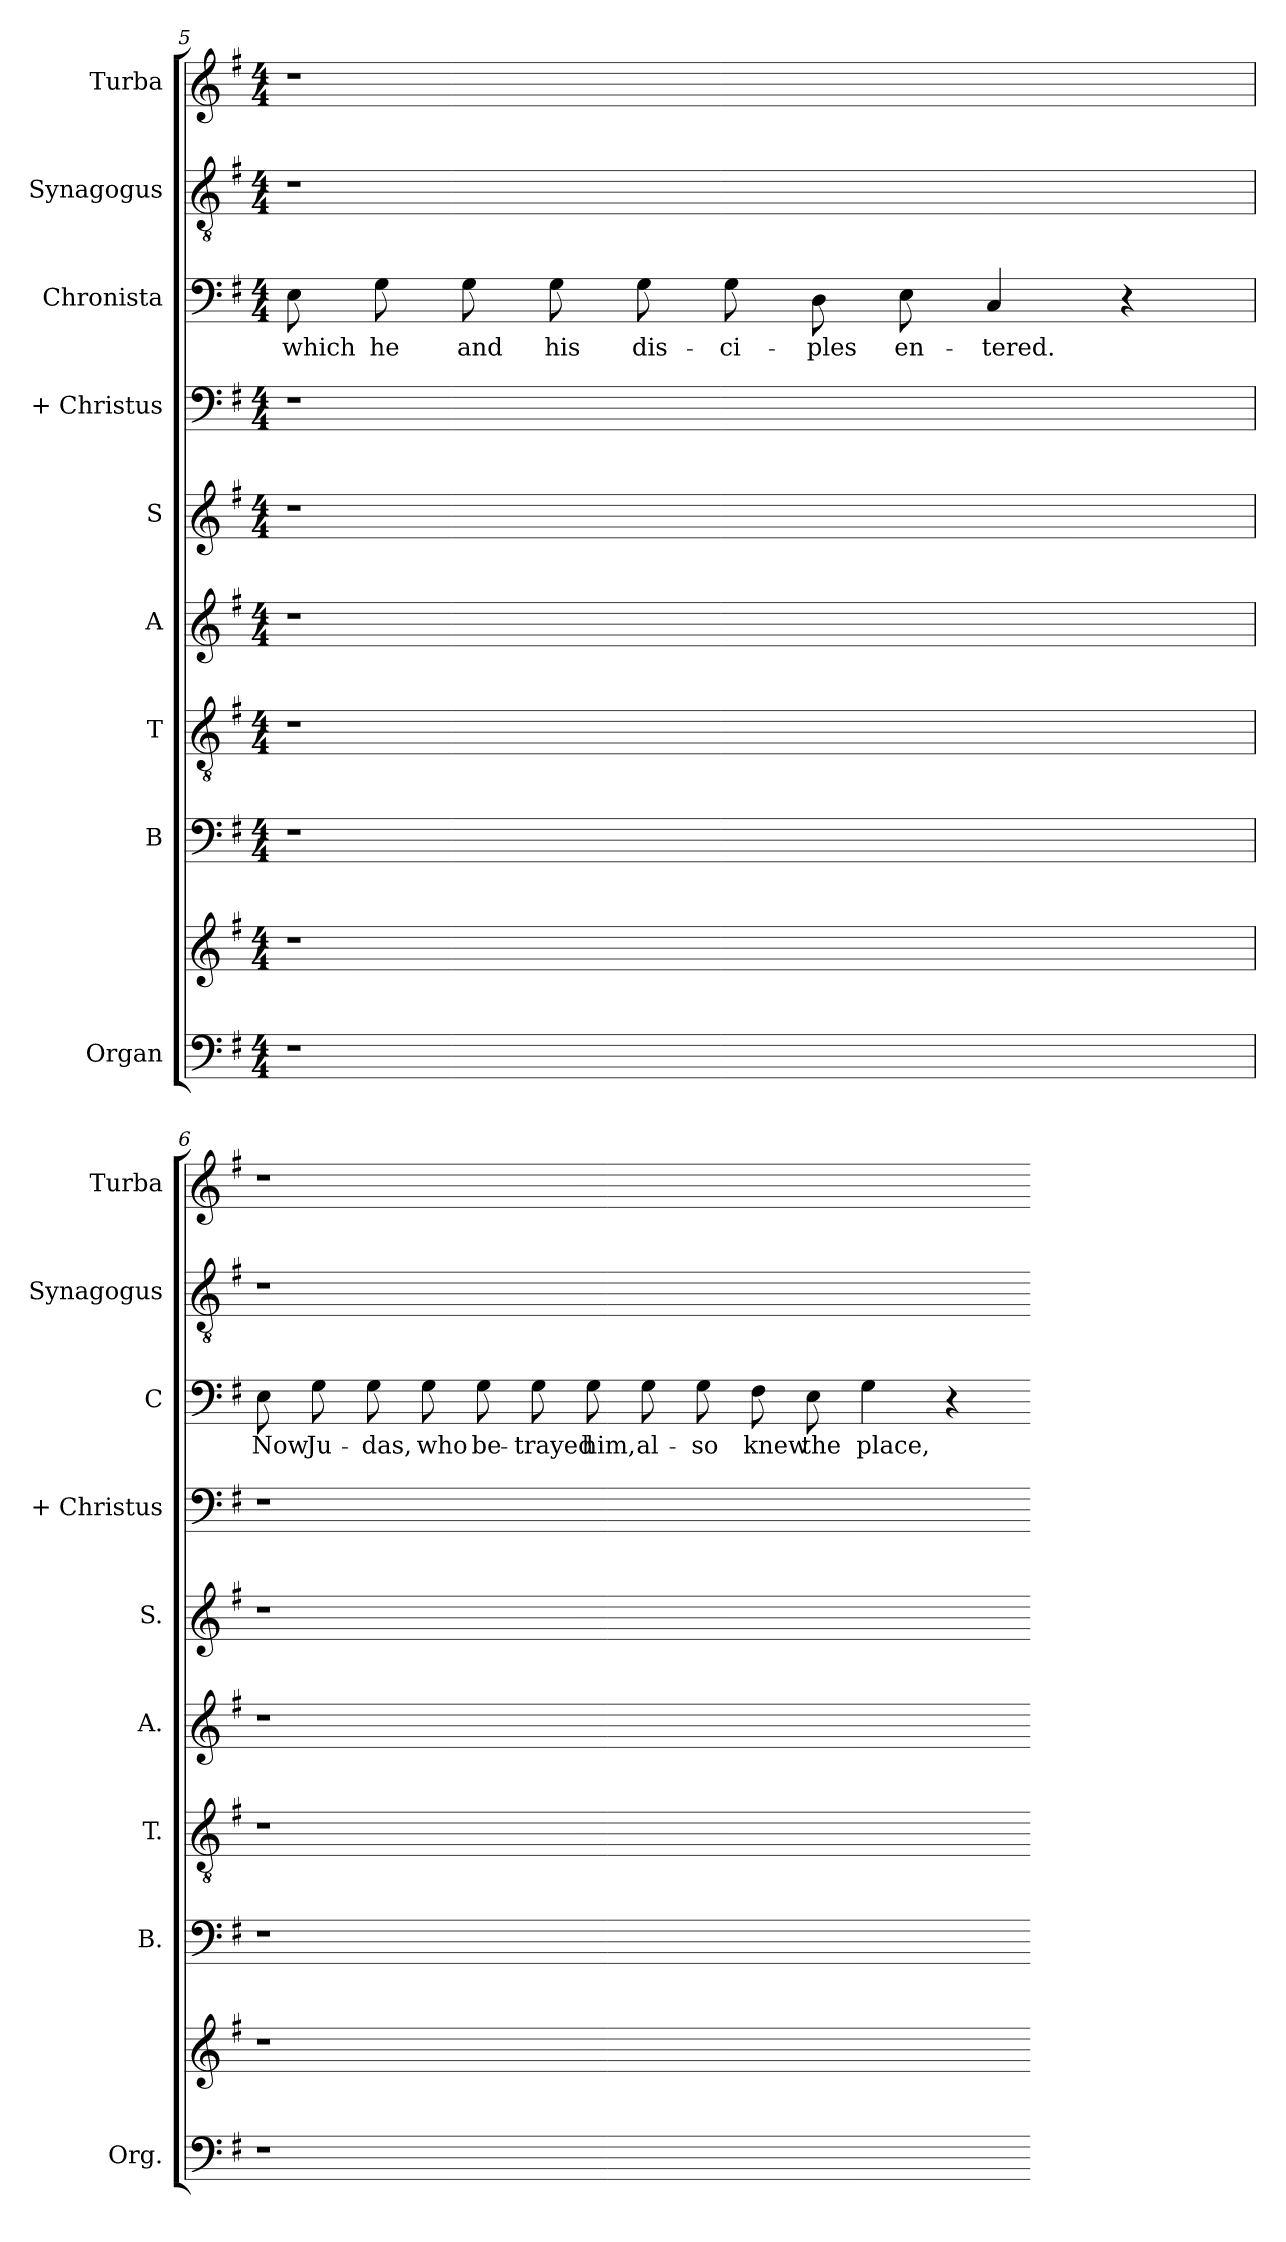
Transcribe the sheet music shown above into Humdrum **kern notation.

**kern	**kern	**kern	**kern	**kern	**kern	**kern	**kern	**text	**kern	**kern
*part9	*part9	*part8	*part7	*part6	*part5	*part4	*part3	*part3	*part2	*part1
*staff10	*staff9	*staff8	*staff7	*staff6	*staff5	*staff4	*staff3	*staff3	*staff2	*staff1
*I"Organ	*	*I"B	*I"T	*I"A	*I"S	*I"+ Christus	*I"Chronista	*	*I"Synagogus	*I"Turba
*I'Org.	*	*I'B.	*I'T.	*I'A.	*I'S.	*I'+ Christus	*I'C	*	*I'Synagogus	*I'Turba
!!LO:LB:g=z
*clefF4	*clefG2	*clefF4	*clefGv2	*clefG2	*clefG2	*clefF4	*clefF4	*	*clefGv2	*clefG2
*	*	*	*ITrd7c12	*	*	*	*	*	*ITrd7c12	*
*k[f#]	*k[f#]	*k[f#]	*k[f#]	*k[f#]	*k[f#]	*k[f#]	*k[f#]	*	*k[f#]	*k[f#]
*G:	*G:	*G:	*G:	*G:	*G:	*G:	*G:	*	*G:	*G:
*M4/4	*M4/4	*M4/4	*M4/4	*M4/4	*M4/4	*M4/4	*M4/4	*	*M4/4	*M4/4
=5	=5	=5	=5	=5	=5	=5	=5	=5	=5	=5
!LO:N:vis=1	!LO:N:vis=1	!LO:N:vis=1	!LO:N:vis=1	!LO:N:vis=1	!LO:N:vis=1	!LO:N:vis=1	!	!	!	!
!	!	!	!	!	!	!	!	!LO:LY:b:color=#000000	!LO:N:vis=1	!LO:N:vis=1
1.r	1.r	1r	1r	1r	1r	1r	8Ei\	which	1r	1r
!	!	!	!	!	!	!	!	!LO:LY:b:color=#000000	!	!
.	.	.	.	.	.	.	8Gi\	he	.	.
!	!	!	!	!	!	!	!	!LO:LY:b:color=#000000	!	!
.	.	.	.	.	.	.	8Gi\	and	.	.
!	!	!	!	!	!	!	!	!LO:LY:b:color=#000000	!	!
.	.	.	.	.	.	.	8Gi\	his	.	.
!	!	!	!	!	!	!	!	!LO:LY:b:color=#000000	!	!
.	.	.	.	.	.	.	8Gi\	dis-	.	.
!	!	!	!	!	!	!	!	!LO:LY:b:color=#000000	!	!
.	.	.	.	.	.	.	8Gi\	-ci-	.	.
!	!	!	!	!	!	!	!	!LO:LY:b:color=#000000	!	!
.	.	.	.	.	.	.	8Di\	-ples	.	.
!	!	!	!	!	!	!	!	!LO:LY:b:color=#000000	!	!
.	.	.	.	.	.	.	8Ei\	en-	.	.
!	!	!	!	!	!	!	!	!LO:LY:b:color=#000000	!	!
.	.	2ryy	2ryy	2ryy	2ryy	2ryy	4Ci/	-tered.	2ryy	2ryy
.	.	.	.	.	.	.	4r	.	.	.
!!LO:LB:g=z
=6	=6	=6	=6	=6	=6	=6	=6	=6	=6	=6
!LO:N:vis=1	!LO:N:vis=1	!LO:N:vis=1	!LO:N:vis=1	!LO:N:vis=1	!LO:N:vis=1	!LO:N:vis=1	!	!	!	!
!	!	!	!	!	!	!	!	!LO:LY:b:color=#000000	!LO:N:vis=1	!LO:N:vis=1
1...r	1...r	1r	1r	1r	1r	1r	8Ei\	Now	1r	1r
!	!	!	!	!	!	!	!	!LO:LY:b:color=#000000	!	!
.	.	.	.	.	.	.	8Gi\	Ju-	.	.
!	!	!	!	!	!	!	!	!LO:LY:b:color=#000000	!	!
.	.	.	.	.	.	.	8Gi\	-das,	.	.
!	!	!	!	!	!	!	!	!LO:LY:b:color=#000000	!	!
.	.	.	.	.	.	.	8Gi\	who	.	.
!	!	!	!	!	!	!	!	!LO:LY:b:color=#000000	!	!
.	.	.	.	.	.	.	8Gi\	be-	.	.
!	!	!	!	!	!	!	!	!LO:LY:b:color=#000000	!	!
.	.	.	.	.	.	.	8Gi\	-trayed	.	.
!	!	!	!	!	!	!	!	!LO:LY:b:color=#000000	!	!
.	.	.	.	.	.	.	8Gi\	him,	.	.
!	!	!	!	!	!	!	!	!LO:LY:b:color=#000000	!	!
.	.	.	.	.	.	.	8Gi\	al-	.	.
!	!	!	!	!	!	!	!	!LO:LY:b:color=#000000	!	!
.	.	2..ryy	2..ryy	2..ryy	2..ryy	2..ryy	8Gi\	-so	2..ryy	2..ryy
!	!	!	!	!	!	!	!	!LO:LY:b:color=#000000	!	!
.	.	.	.	.	.	.	8F#i\	knew	.	.
!	!	!	!	!	!	!	!	!LO:LY:b:color=#000000	!	!
.	.	.	.	.	.	.	8Ei\	the	.	.
!	!	!	!	!	!	!	!	!LO:LY:b:color=#000000	!	!
.	.	.	.	.	.	.	4Gi\	place,	.	.
.	.	.	.	.	.	.	4r	.	.	.
=-	=-	=-	=-	=-	=-	=-	=-	=-	=-	=-
*-	*-	*-	*-	*-	*-	*-	*-	*-	*-	*-
